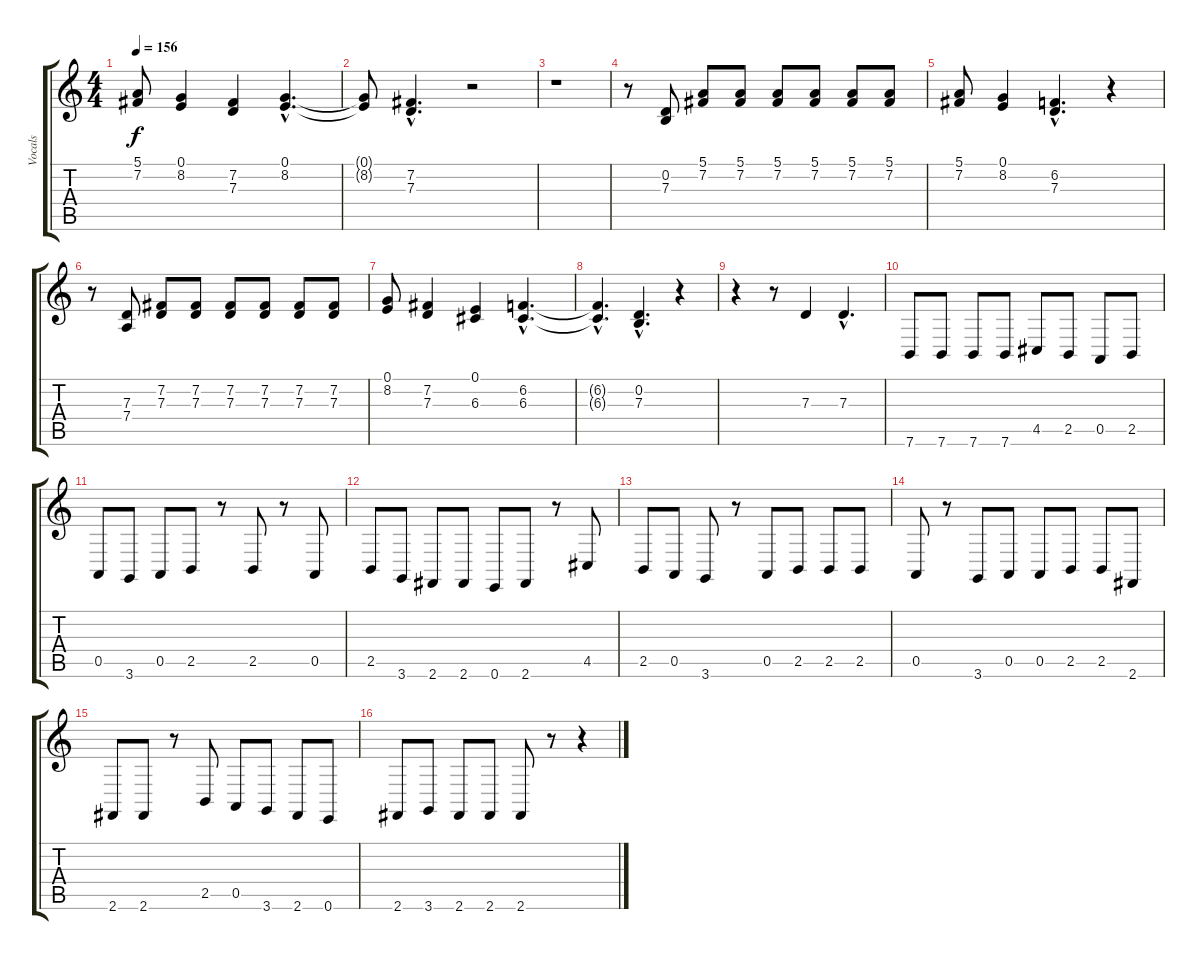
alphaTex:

\track ("Vocals" "Vocals") {instrument altosax}
\staff {score tabs}
\tuning (E4 B3 G3 D3 A2 E2) {hide}
\ts (4 4)
\tempo 156
\clef g2
\ks c
(5.1 7.2).8{dy f} (0.1 8.2).4 (7.2 7.3).4 (0.1{hac} 8.2{hac}).4{d} |
(0.1{t} 8.2{t}).8 (7.2{hac} 7.3{hac}).4{d} r.2 |
r.1 |
r.8 (0.2 7.3).8 (5.1 7.2).8 (5.1 7.2).8 (5.1 7.2).8 (5.1 7.2).8 (5.1 7.2).8 (5.1 7.2).8 |
(5.1 7.2).8 (0.1 8.2).4 (6.2{hac} 7.3{hac}).4{d} r.4 |
r.8 (7.3 7.4).8 (7.2 7.3).8 (7.2 7.3).8 (7.2 7.3).8 (7.2 7.3).8 (7.2 7.3).8 (7.2 7.3).8 |
(0.1 8.2).8 (7.2 7.3).4 (0.1 6.3).4 (6.2{hac} 6.3{hac}).4{d} |
(6.2{hac t} 6.3{hac t}).4{d} (0.2{hac} 7.3{hac}).4{d} r.4 |
r.4 r.8 7.3.4 7.3{hac}.4{d} |
7.6.8 7.6.8 7.6.8 7.6.8 4.5.8 2.5.8 0.5.8 2.5.8 |
0.5.8 3.6.8 0.5.8 2.5.8 r.8 2.5.8 r.8 0.5.8 |
2.5.8 3.6.8 2.6.8 2.6.8 0.6.8 2.6.8 r.8 4.5.8 |
2.5.8 0.5.8 3.6.8 r.8 0.5.8 2.5.8 2.5.8 2.5.8 |
0.5.8 r.8 3.6.8 0.5.8 0.5.8 2.5.8 2.5.8 2.6.8 |
2.6.8 2.6.8 r.8 2.5.8 0.5.8 3.6.8 2.6.8 0.6.8 |
2.6.8 3.6.8 2.6.8 2.6.8 2.6.8 r.8 r.4
